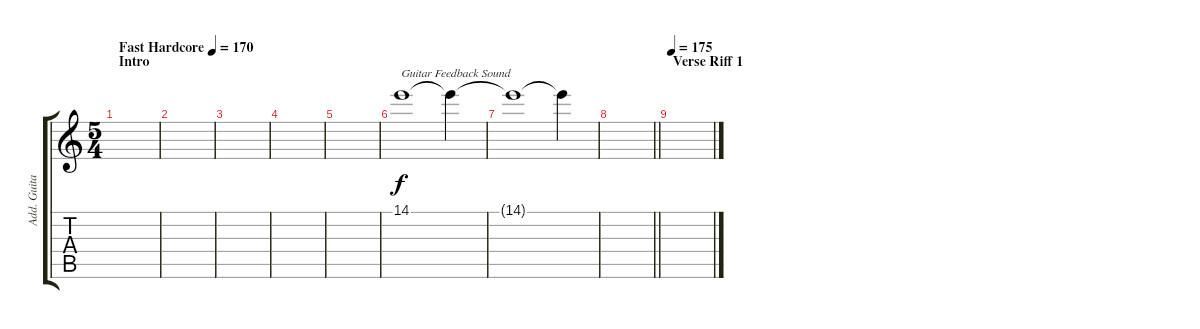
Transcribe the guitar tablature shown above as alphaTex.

\track ("Add. Guitar" "Add. Guita") {instrument overdrivenguitar}
\staff {score tabs}
\tuning (D4 A3 F3 C3 G2 C2) {hide}
\ts (5 4)
\section ("" "Intro")
\tempo (170 "Fast Hardcore")
\clef g2
\ks c
|
|
|
|
|
14.1.1{txt "Guitar Feedback Sound" volume 14} 14.1{t}.4 |
14.1{t}.1 14.1{t}.4 |
\barLineRight lightlight
|
\section ("" "Verse Riff 1")
\tempo 175
